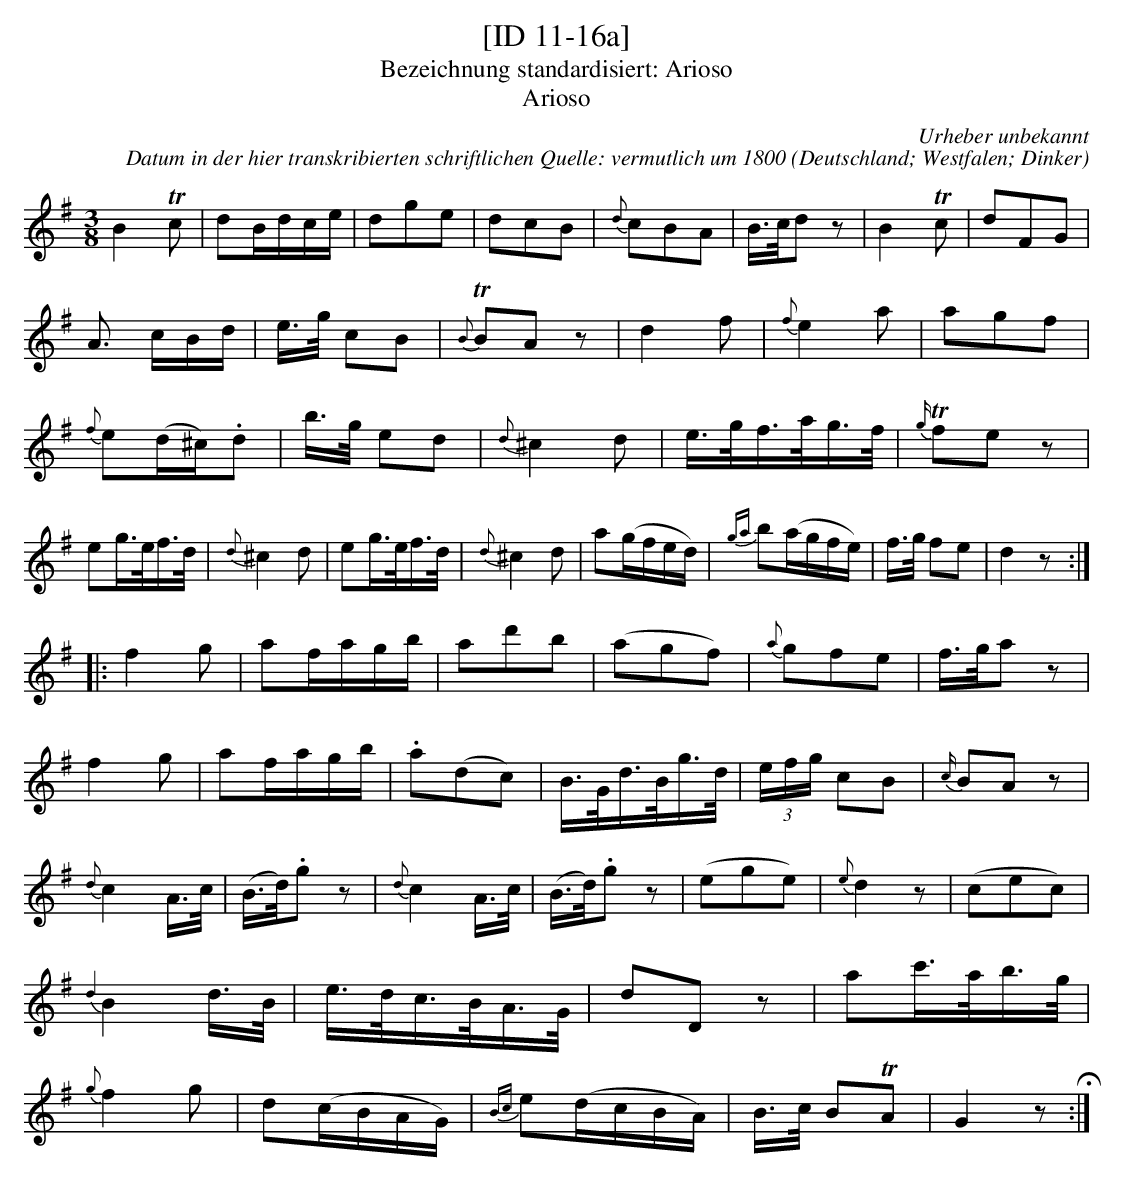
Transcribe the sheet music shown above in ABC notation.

X:1
T:[ID 11-16a]
T:Bezeichnung standardisiert: Arioso
T:Arioso
C:Urheber unbekannt
C:Datum in der hier transkribierten schriftlichen Quelle: vermutlich um 1800
O:Deutschland; Westfalen; Dinker
L:1/16
M:3/8
K:G
B4Tc2 | d2Bdce | d2g2e2 | d2c2B2 | {d}c2B2A2 | B>cd2z2 | B4Tc2 | d2F2G2 | A3 cBd |e>g c2B2 | {B}TB2A2z2 | d4f2 | {f}e4a2 | a2g2f2 | {f}e2(d^c).d2 | b>g e2d2 | {d}^c4d2 | e>gf>ag>f |{g/}Tf2e2z2 | e2g>ef>d | {d}^c4d2 | e2g>ef>d | {d}^c4d2 | a2(gfed) | {ga}b2(agfe) | f>g f2e2 | d4z2 ::
f4g2 | a2fagb | a2d'2b2 | (a2g2f2) | {a}g2f2e2 | f>ga2z2 | f4g2 | a2fagb | .a2(d2c2) | B>Gd>Bg>d | (3efg c2B2 | {c/}B2A2z2 | {d}c4A>c | (B>d).g2z2 | {d}c4A>c | (B>d).g2z2 | (e2g2e2) | {e}d4z2 | (c2e2c2) | {d2}B4d>B | e>dc>BA>G | d2D2z2 | a2c'>ab>g | {g}f4g2 | d2(cBAG) | {Bc}e2(dcBA) | B>c B2TA2 | G4z2 H:|
